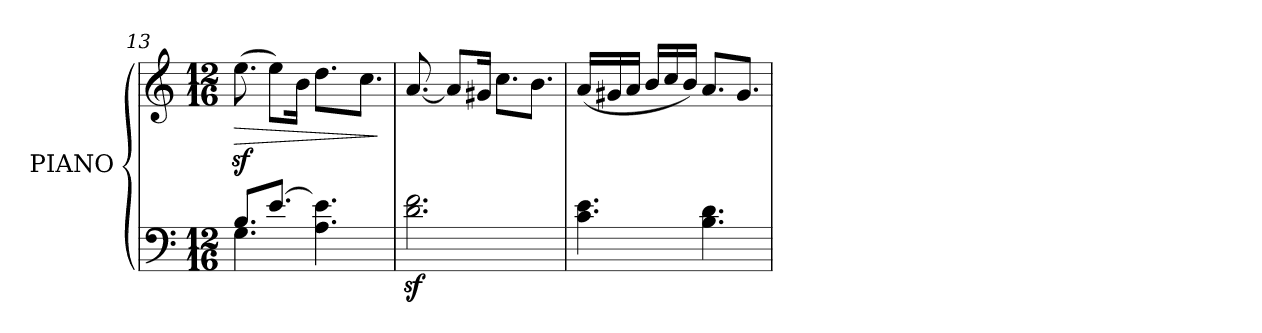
**kern	**kern	**dynam
*part1	*part1	*part1
*staff2	*staff1	*staff1/2
*I"PIANO	*	*
*I'Pno.	*	*
*clefF4	*clefG2	*
*k[]	*k[]	*
*M12/16	*M12/16	*
=13	=13	=13
*^	*	*
!	!	!	!LO:HP:b
8.B/L	4.G\	(>8.eez<\	>
[8.e/J	.	8ee\L)	.
.	.	16b\Jk	.
4.A\ 4.e\]	8ryy	8.dd\L	.
.	4ryy	.	.
.	.	8.cc\J	.
*v	*v	*	*
.	.	]
=14	=14	=14
2.d\z< 2.f\z<	[8.a/	.
.	8a/L]	.
.	16g#X/Jk	.
.	8.cc\L	.
.	8.b\J	.
=15	=15	=15
4.c\ 4.e\	(<16a/LL	.
.	16g#X/	.
.	16a/JJ	.
.	16b/LL	.
.	16cc/	.
.	16b/JJ)	.
4.B\ 4.d\	8.a/L	.
.	8.g#/J	.
=	=	=
*-	*-	*-
